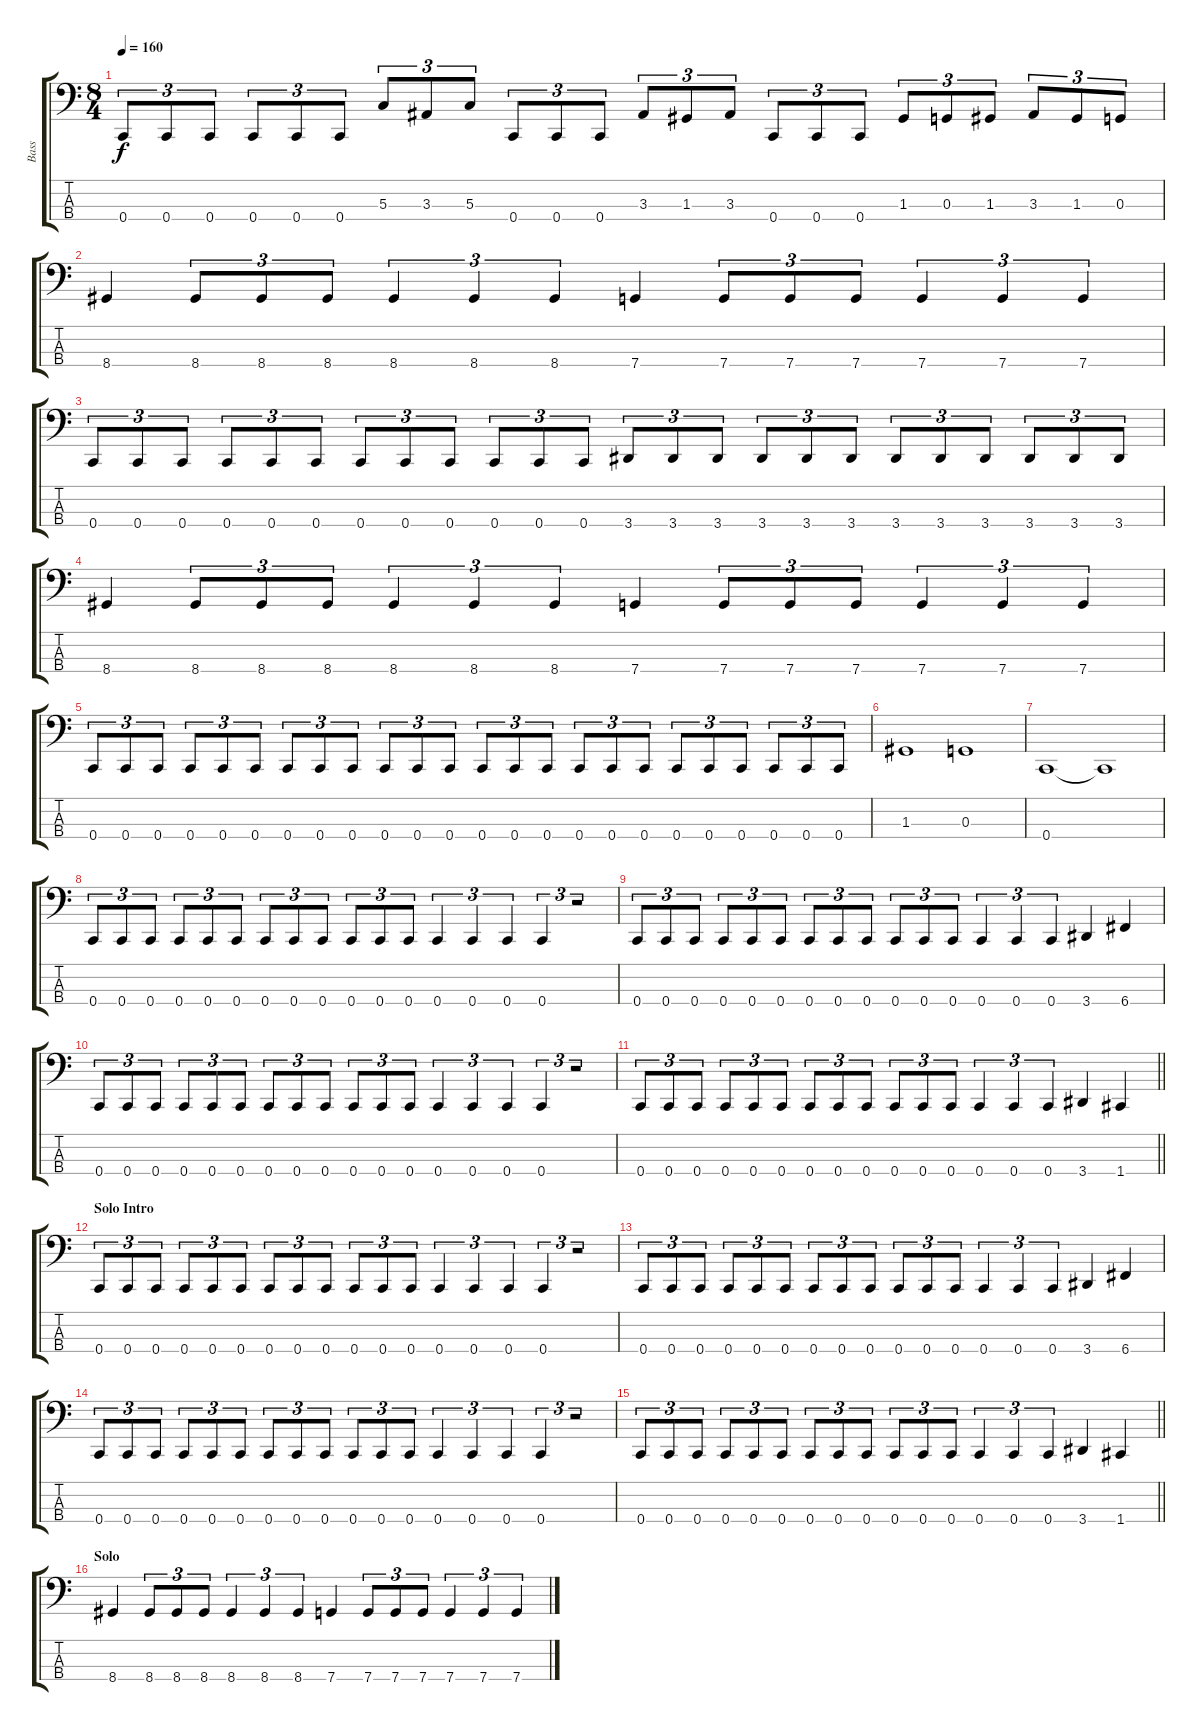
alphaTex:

\track ("Bass" "Bass") {instrument electricbasspick}
\staff {score tabs}
\tuning (F2 C2 G1 C1) {hide}
\ts (8 4)
\tempo 160
\clef f4
\ks c
0.4.8{tu (3 2) dy f} 0.4.8{tu (3 2)} 0.4.8{tu (3 2)} 0.4.8{tu (3 2)} 0.4.8{tu (3 2)} 0.4.8{tu (3 2)} 5.3.8{tu (3 2)} 3.3.8{tu (3 2)} 5.3.8{tu (3 2)} 0.4.8{tu (3 2)} 0.4.8{tu (3 2)} 0.4.8{tu (3 2)} 3.3.8{tu (3 2)} 1.3.8{tu (3 2)} 3.3.8{tu (3 2)} 0.4.8{tu (3 2)} 0.4.8{tu (3 2)} 0.4.8{tu (3 2)} 1.3.8{tu (3 2)} 0.3.8{tu (3 2)} 1.3.8{tu (3 2)} 3.3.8{tu (3 2)} 1.3.8{tu (3 2)} 0.3.8{tu (3 2)} |
8.4.4 8.4.8{tu (3 2)} 8.4.8{tu (3 2)} 8.4.8{tu (3 2)} 8.4.4{tu (3 2)} 8.4.4{tu (3 2)} 8.4.4{tu (3 2)} 7.4.4 7.4.8{tu (3 2)} 7.4.8{tu (3 2)} 7.4.8{tu (3 2)} 7.4.4{tu (3 2)} 7.4.4{tu (3 2)} 7.4.4{tu (3 2)} |
0.4.8{tu (3 2)} 0.4.8{tu (3 2)} 0.4.8{tu (3 2)} 0.4.8{tu (3 2)} 0.4.8{tu (3 2)} 0.4.8{tu (3 2)} 0.4.8{tu (3 2)} 0.4.8{tu (3 2)} 0.4.8{tu (3 2)} 0.4.8{tu (3 2)} 0.4.8{tu (3 2)} 0.4.8{tu (3 2)} 3.4.8{tu (3 2)} 3.4.8{tu (3 2)} 3.4.8{tu (3 2)} 3.4.8{tu (3 2)} 3.4.8{tu (3 2)} 3.4.8{tu (3 2)} 3.4.8{tu (3 2)} 3.4.8{tu (3 2)} 3.4.8{tu (3 2)} 3.4.8{tu (3 2)} 3.4.8{tu (3 2)} 3.4.8{tu (3 2)} |
8.4.4 8.4.8{tu (3 2)} 8.4.8{tu (3 2)} 8.4.8{tu (3 2)} 8.4.4{tu (3 2)} 8.4.4{tu (3 2)} 8.4.4{tu (3 2)} 7.4.4 7.4.8{tu (3 2)} 7.4.8{tu (3 2)} 7.4.8{tu (3 2)} 7.4.4{tu (3 2)} 7.4.4{tu (3 2)} 7.4.4{tu (3 2)} |
0.4.8{tu (3 2)} 0.4.8{tu (3 2)} 0.4.8{tu (3 2)} 0.4.8{tu (3 2)} 0.4.8{tu (3 2)} 0.4.8{tu (3 2)} 0.4.8{tu (3 2)} 0.4.8{tu (3 2)} 0.4.8{tu (3 2)} 0.4.8{tu (3 2)} 0.4.8{tu (3 2)} 0.4.8{tu (3 2)} 0.4.8{tu (3 2)} 0.4.8{tu (3 2)} 0.4.8{tu (3 2)} 0.4.8{tu (3 2)} 0.4.8{tu (3 2)} 0.4.8{tu (3 2)} 0.4.8{tu (3 2)} 0.4.8{tu (3 2)} 0.4.8{tu (3 2)} 0.4.8{tu (3 2)} 0.4.8{tu (3 2)} 0.4.8{tu (3 2)} |
1.3.1 0.3.1 |
0.4.1 0.4{t}.1 |
0.4.8{tu (3 2)} 0.4.8{tu (3 2)} 0.4.8{tu (3 2)} 0.4.8{tu (3 2)} 0.4.8{tu (3 2)} 0.4.8{tu (3 2)} 0.4.8{tu (3 2)} 0.4.8{tu (3 2)} 0.4.8{tu (3 2)} 0.4.8{tu (3 2)} 0.4.8{tu (3 2)} 0.4.8{tu (3 2)} 0.4.4{tu (3 2)} 0.4.4{tu (3 2)} 0.4.4{tu (3 2)} 0.4.4{tu (3 2)} r.2{tu (3 2)} |
0.4.8{tu (3 2)} 0.4.8{tu (3 2)} 0.4.8{tu (3 2)} 0.4.8{tu (3 2)} 0.4.8{tu (3 2)} 0.4.8{tu (3 2)} 0.4.8{tu (3 2)} 0.4.8{tu (3 2)} 0.4.8{tu (3 2)} 0.4.8{tu (3 2)} 0.4.8{tu (3 2)} 0.4.8{tu (3 2)} 0.4.4{tu (3 2)} 0.4.4{tu (3 2)} 0.4.4{tu (3 2)} 3.4.4 6.4.4 |
0.4.8{tu (3 2)} 0.4.8{tu (3 2)} 0.4.8{tu (3 2)} 0.4.8{tu (3 2)} 0.4.8{tu (3 2)} 0.4.8{tu (3 2)} 0.4.8{tu (3 2)} 0.4.8{tu (3 2)} 0.4.8{tu (3 2)} 0.4.8{tu (3 2)} 0.4.8{tu (3 2)} 0.4.8{tu (3 2)} 0.4.4{tu (3 2)} 0.4.4{tu (3 2)} 0.4.4{tu (3 2)} 0.4.4{tu (3 2)} r.2{tu (3 2)} |
\barLineRight lightlight
0.4.8{tu (3 2)} 0.4.8{tu (3 2)} 0.4.8{tu (3 2)} 0.4.8{tu (3 2)} 0.4.8{tu (3 2)} 0.4.8{tu (3 2)} 0.4.8{tu (3 2)} 0.4.8{tu (3 2)} 0.4.8{tu (3 2)} 0.4.8{tu (3 2)} 0.4.8{tu (3 2)} 0.4.8{tu (3 2)} 0.4.4{tu (3 2)} 0.4.4{tu (3 2)} 0.4.4{tu (3 2)} 3.4.4 1.4.4 |
\section ("" "Solo Intro")
0.4.8{tu (3 2)} 0.4.8{tu (3 2)} 0.4.8{tu (3 2)} 0.4.8{tu (3 2)} 0.4.8{tu (3 2)} 0.4.8{tu (3 2)} 0.4.8{tu (3 2)} 0.4.8{tu (3 2)} 0.4.8{tu (3 2)} 0.4.8{tu (3 2)} 0.4.8{tu (3 2)} 0.4.8{tu (3 2)} 0.4.4{tu (3 2)} 0.4.4{tu (3 2)} 0.4.4{tu (3 2)} 0.4.4{tu (3 2)} r.2{tu (3 2)} |
0.4.8{tu (3 2)} 0.4.8{tu (3 2)} 0.4.8{tu (3 2)} 0.4.8{tu (3 2)} 0.4.8{tu (3 2)} 0.4.8{tu (3 2)} 0.4.8{tu (3 2)} 0.4.8{tu (3 2)} 0.4.8{tu (3 2)} 0.4.8{tu (3 2)} 0.4.8{tu (3 2)} 0.4.8{tu (3 2)} 0.4.4{tu (3 2)} 0.4.4{tu (3 2)} 0.4.4{tu (3 2)} 3.4.4 6.4.4 |
0.4.8{tu (3 2)} 0.4.8{tu (3 2)} 0.4.8{tu (3 2)} 0.4.8{tu (3 2)} 0.4.8{tu (3 2)} 0.4.8{tu (3 2)} 0.4.8{tu (3 2)} 0.4.8{tu (3 2)} 0.4.8{tu (3 2)} 0.4.8{tu (3 2)} 0.4.8{tu (3 2)} 0.4.8{tu (3 2)} 0.4.4{tu (3 2)} 0.4.4{tu (3 2)} 0.4.4{tu (3 2)} 0.4.4{tu (3 2)} r.2{tu (3 2)} |
\barLineRight lightlight
0.4.8{tu (3 2)} 0.4.8{tu (3 2)} 0.4.8{tu (3 2)} 0.4.8{tu (3 2)} 0.4.8{tu (3 2)} 0.4.8{tu (3 2)} 0.4.8{tu (3 2)} 0.4.8{tu (3 2)} 0.4.8{tu (3 2)} 0.4.8{tu (3 2)} 0.4.8{tu (3 2)} 0.4.8{tu (3 2)} 0.4.4{tu (3 2)} 0.4.4{tu (3 2)} 0.4.4{tu (3 2)} 3.4.4 1.4.4 |
\section ("" "Solo")
8.4.4 8.4.8{tu (3 2)} 8.4.8{tu (3 2)} 8.4.8{tu (3 2)} 8.4.4{tu (3 2)} 8.4.4{tu (3 2)} 8.4.4{tu (3 2)} 7.4.4 7.4.8{tu (3 2)} 7.4.8{tu (3 2)} 7.4.8{tu (3 2)} 7.4.4{tu (3 2)} 7.4.4{tu (3 2)} 7.4.4{tu (3 2)}
